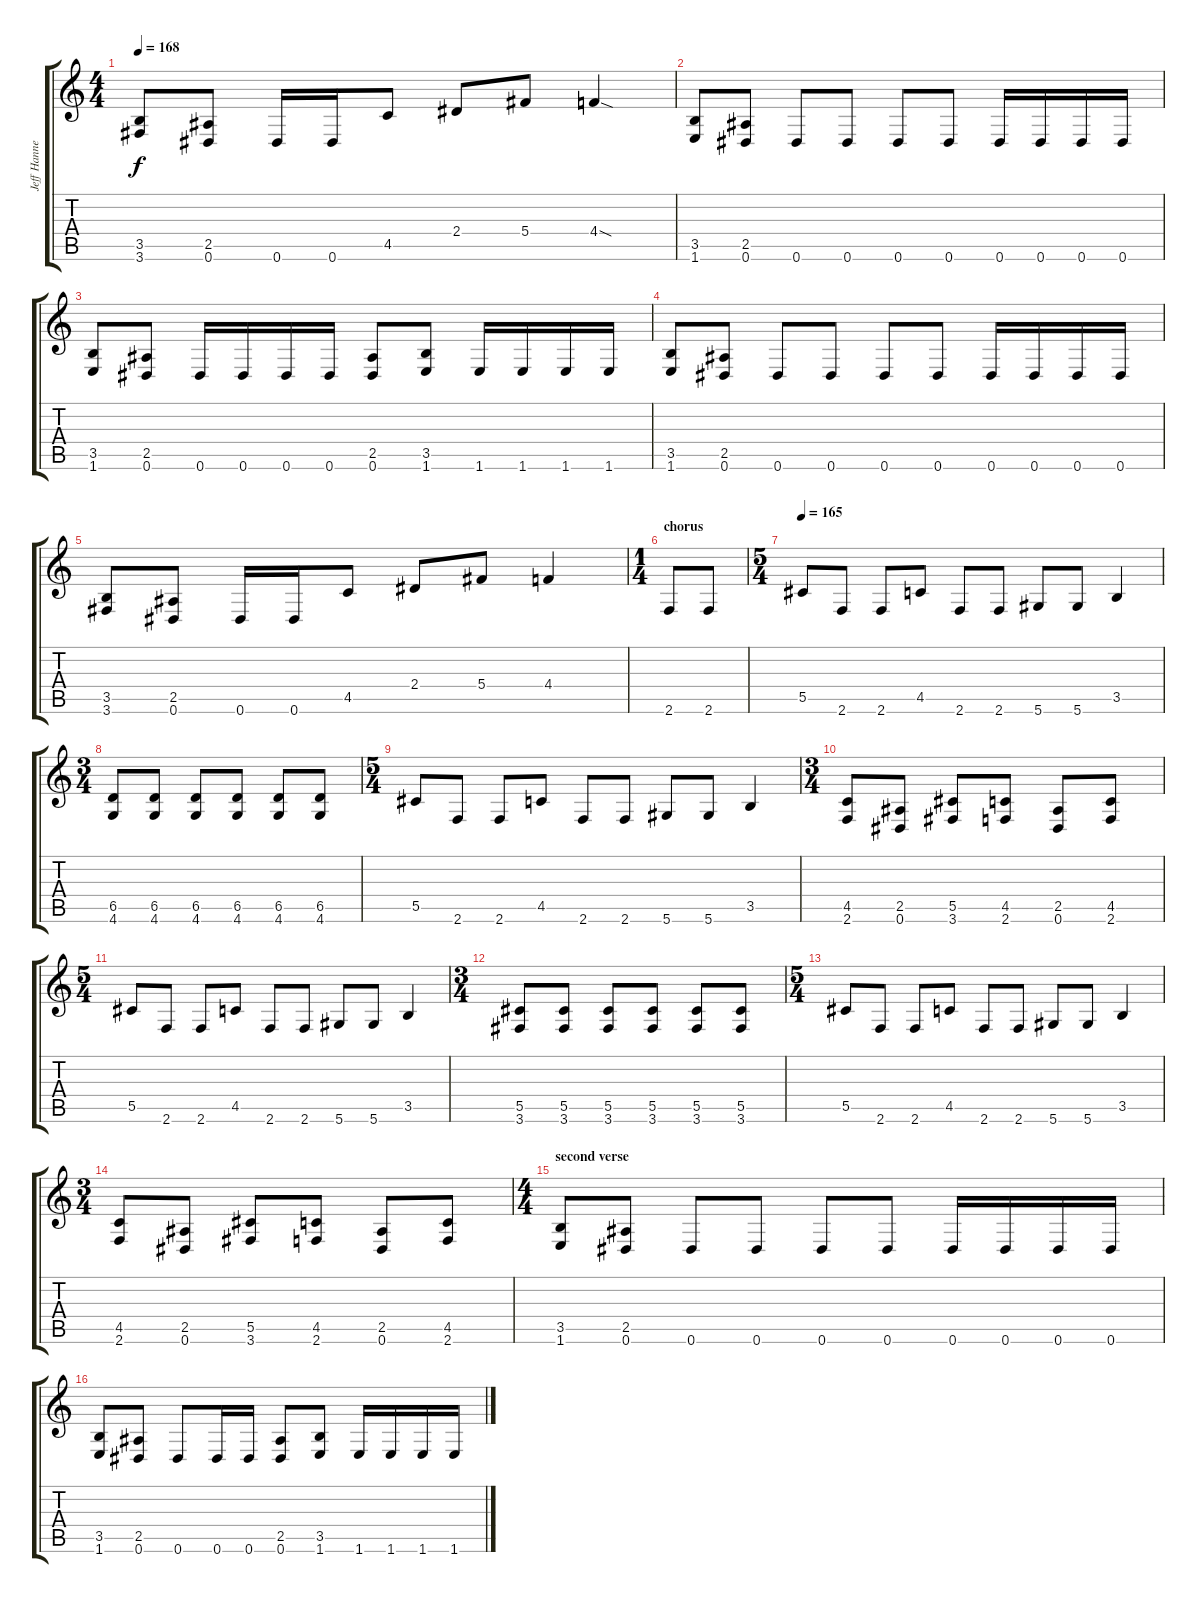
\track ("Jeff Hanneman" "Jeff Hanne") {instrument distortionguitar}
\staff {score tabs}
\tuning (Eb4 Bb3 Gb3 Db3 Ab2 Eb2) {hide}
\ts (4 4)
\tempo 168
\clef g2
\ks c
(3.5 3.6).8{dy f} (2.5 0.6).8 0.6.16 0.6.16 4.5.8 2.4.8 5.4.8 4.4{sod}.4 |
(3.5 1.6).8 (2.5 0.6).8 0.6.8 0.6.8 0.6.8 0.6.8 0.6.16 0.6.16 0.6.16 0.6.16 |
(3.5 1.6).8 (2.5 0.6).8 0.6.16 0.6.16 0.6.16 0.6.16 (2.5 0.6).8 (3.5 1.6).8 1.6.16 1.6.16 1.6.16 1.6.16 |
(3.5 1.6).8 (2.5 0.6).8 0.6.8 0.6.8 0.6.8 0.6.8 0.6.16 0.6.16 0.6.16 0.6.16 |
(3.5 3.6).8 (2.5 0.6).8 0.6.16 0.6.16 4.5.8 2.4.8 5.4.8 4.4.4 |
\ts (1 4)
\section ("" "chorus")
2.6.8 2.6.8 |
\ts (5 4)
\tempo 165
5.5.8 2.6.8 2.6.8 4.5.8 2.6.8 2.6.8 5.6.8 5.6.8 3.5.4 |
\ts (3 4)
(6.5 4.6).8 (6.5 4.6).8 (6.5 4.6).8 (6.5 4.6).8 (6.5 4.6).8 (6.5 4.6).8 |
\ts (5 4)
5.5.8 2.6.8 2.6.8 4.5.8 2.6.8 2.6.8 5.6.8 5.6.8 3.5.4 |
\ts (3 4)
(4.5 2.6).8 (2.5 0.6).8 (5.5 3.6).8 (4.5 2.6).8 (2.5 0.6).8 (4.5 2.6).8 |
\ts (5 4)
5.5.8 2.6.8 2.6.8 4.5.8 2.6.8 2.6.8 5.6.8 5.6.8 3.5.4 |
\ts (3 4)
(5.5 3.6).8 (5.5 3.6).8 (5.5 3.6).8 (5.5 3.6).8 (5.5 3.6).8 (5.5 3.6).8 |
\ts (5 4)
5.5.8 2.6.8 2.6.8 4.5.8 2.6.8 2.6.8 5.6.8 5.6.8 3.5.4 |
\ts (3 4)
(4.5 2.6).8 (2.5 0.6).8 (5.5 3.6).8 (4.5 2.6).8 (2.5 0.6).8 (4.5 2.6).8 |
\ts (4 4)
\section ("" "second verse")
(3.5 1.6).8 (2.5 0.6).8 0.6.8 0.6.8 0.6.8 0.6.8 0.6.16 0.6.16 0.6.16 0.6.16 |
(3.5 1.6).8 (2.5 0.6).8 0.6.8 0.6.16 0.6.16 (2.5 0.6).8 (3.5 1.6).8 1.6.16 1.6.16 1.6.16 1.6.16
